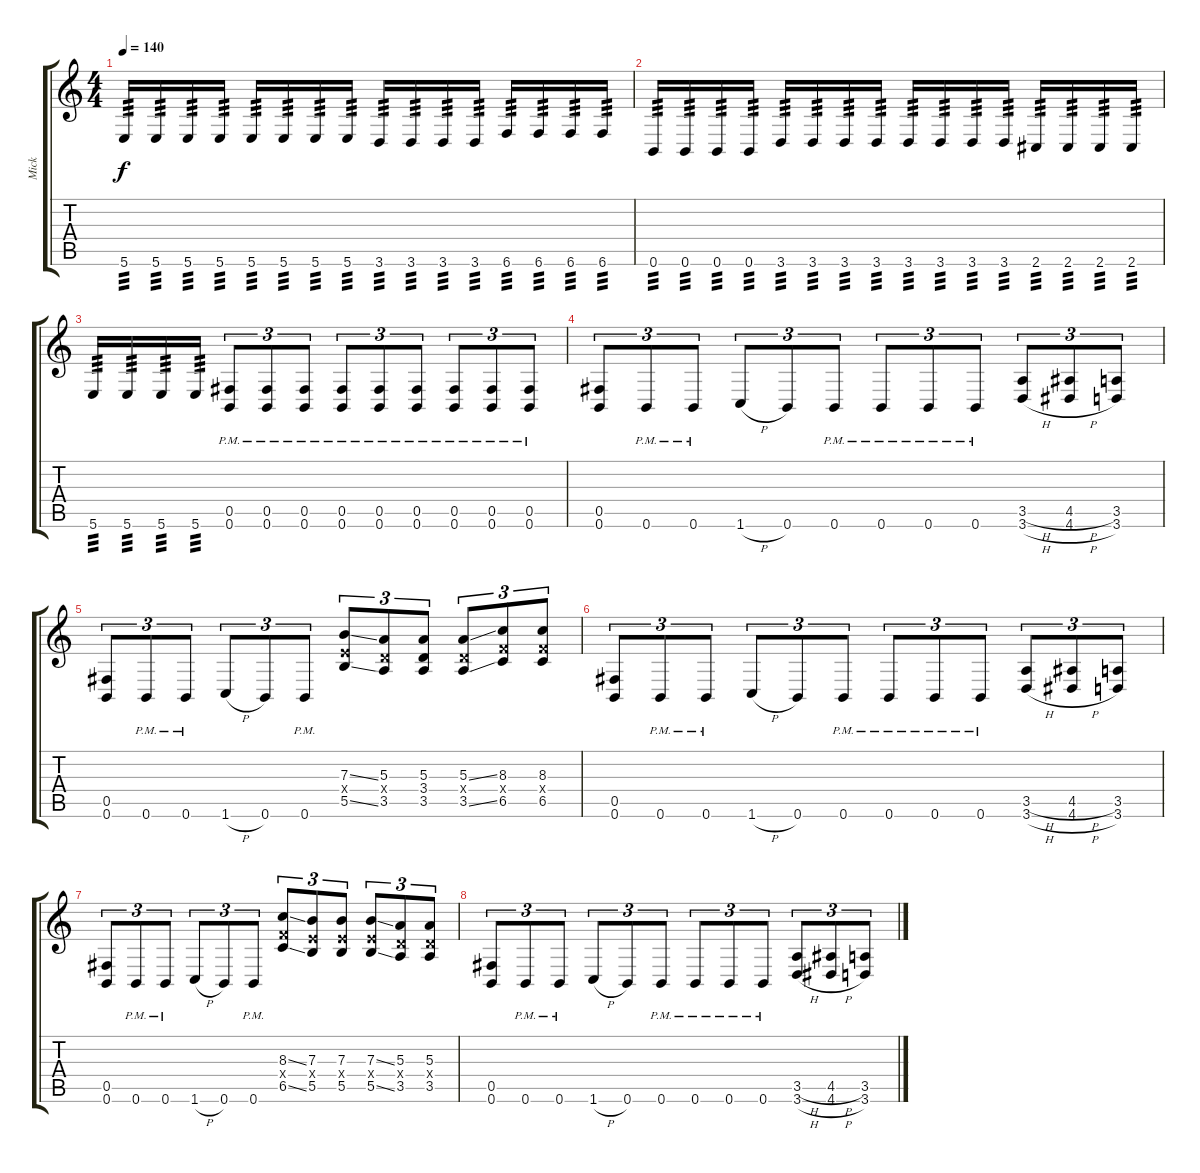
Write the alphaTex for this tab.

\track ("Mick" "Mick") {instrument distortionguitar}
\staff {score tabs}
\tuning (Db4 Ab3 E3 B2 Gb2 B1) {hide}
\ts (4 4)
\tempo 140
\clef g2
\ks c
5.6.16{tp 3 dy f} 5.6.16{tp 3} 5.6.16{tp 3} 5.6.16{tp 3} 5.6.16{tp 3} 5.6.16{tp 3} 5.6.16{tp 3} 5.6.16{tp 3} 3.6.16{tp 3} 3.6.16{tp 3} 3.6.16{tp 3} 3.6.16{tp 3} 6.6.16{tp 3} 6.6.16{tp 3} 6.6.16{tp 3} 6.6.16{tp 3} |
0.6.16{tp 3} 0.6.16{tp 3} 0.6.16{tp 3} 0.6.16{tp 3} 3.6.16{tp 3} 3.6.16{tp 3} 3.6.16{tp 3} 3.6.16{tp 3} 3.6.16{tp 3} 3.6.16{tp 3} 3.6.16{tp 3} 3.6.16{tp 3} 2.6.16{tp 3} 2.6.16{tp 3} 2.6.16{tp 3} 2.6.16{tp 3} |
5.6.16{tp 3} 5.6.16{tp 3} 5.6.16{tp 3} 5.6.16{tp 3} (0.5{pm} 0.6{pm}).8{tu (3 2)} (0.5{pm} 0.6{pm}).8{tu (3 2)} (0.5{pm} 0.6{pm}).8{tu (3 2)} (0.5{pm} 0.6{pm}).8{tu (3 2)} (0.5{pm} 0.6{pm}).8{tu (3 2)} (0.5{pm} 0.6{pm}).8{tu (3 2)} (0.5{pm} 0.6{pm}).8{tu (3 2)} (0.5{pm} 0.6{pm}).8{tu (3 2)} (0.5{pm} 0.6{pm}).8{tu (3 2)} |
(0.5 0.6).8{tu (3 2)} 0.6{pm}.8{tu (3 2)} 0.6{pm}.8{tu (3 2)} 1.6{h}.8{tu (3 2)} 0.6.8{tu (3 2)} 0.6{pm}.8{tu (3 2)} 0.6{pm}.8{tu (3 2)} 0.6{pm}.8{tu (3 2)} 0.6{pm}.8{tu (3 2)} (3.5{h} 3.6{h}).8{tu (3 2)} (4.5{h} 4.6{h}).8{tu (3 2)} (3.5 3.6).8{tu (3 2)} |
(0.5 0.6).8{tu (3 2)} 0.6{pm}.8{tu (3 2)} 0.6{pm}.8{tu (3 2)} 1.6{h}.8{tu (3 2)} 0.6.8{tu (3 2)} 0.6{pm}.8{tu (3 2)} (7.3{ss} 5.4{x} 5.5{ss}).8{tu (3 2)} (5.3 3.4{x} 3.5).8{tu (3 2)} (5.3 3.4 3.5).8{tu (3 2)} (5.3{ss} 3.4{x} 3.5{ss}).8{tu (3 2)} (8.3 6.4{x} 6.5).8{tu (3 2)} (8.3 6.4{x} 6.5).8{tu (3 2)} |
(0.5 0.6).8{tu (3 2)} 0.6{pm}.8{tu (3 2)} 0.6{pm}.8{tu (3 2)} 1.6{h}.8{tu (3 2)} 0.6.8{tu (3 2)} 0.6{pm}.8{tu (3 2)} 0.6{pm}.8{tu (3 2)} 0.6{pm}.8{tu (3 2)} 0.6{pm}.8{tu (3 2)} (3.5{h} 3.6{h}).8{tu (3 2)} (4.5{h} 4.6{h}).8{tu (3 2)} (3.5 3.6).8{tu (3 2)} |
(0.5 0.6).8{tu (3 2)} 0.6{pm}.8{tu (3 2)} 0.6{pm}.8{tu (3 2)} 1.6{h}.8{tu (3 2)} 0.6.8{tu (3 2)} 0.6{pm}.8{tu (3 2)} (8.3{ss} 6.4{x} 6.5{ss}).8{tu (3 2)} (7.3 5.4{x} 5.5).8{tu (3 2)} (7.3 5.4{x} 5.5).8{tu (3 2)} (7.3{ss} 5.4{x} 5.5{ss}).8{tu (3 2)} (5.3 3.4{x} 3.5).8{tu (3 2)} (5.3 3.4{x} 3.5).8{tu (3 2)} |
(0.5 0.6).8{tu (3 2)} 0.6{pm}.8{tu (3 2)} 0.6{pm}.8{tu (3 2)} 1.6{h}.8{tu (3 2)} 0.6.8{tu (3 2)} 0.6{pm}.8{tu (3 2)} 0.6{pm}.8{tu (3 2)} 0.6{pm}.8{tu (3 2)} 0.6{pm}.8{tu (3 2)} (3.5{h} 3.6{h}).8{tu (3 2)} (4.5{h} 4.6{h}).8{tu (3 2)} (3.5 3.6).8{tu (3 2)}
